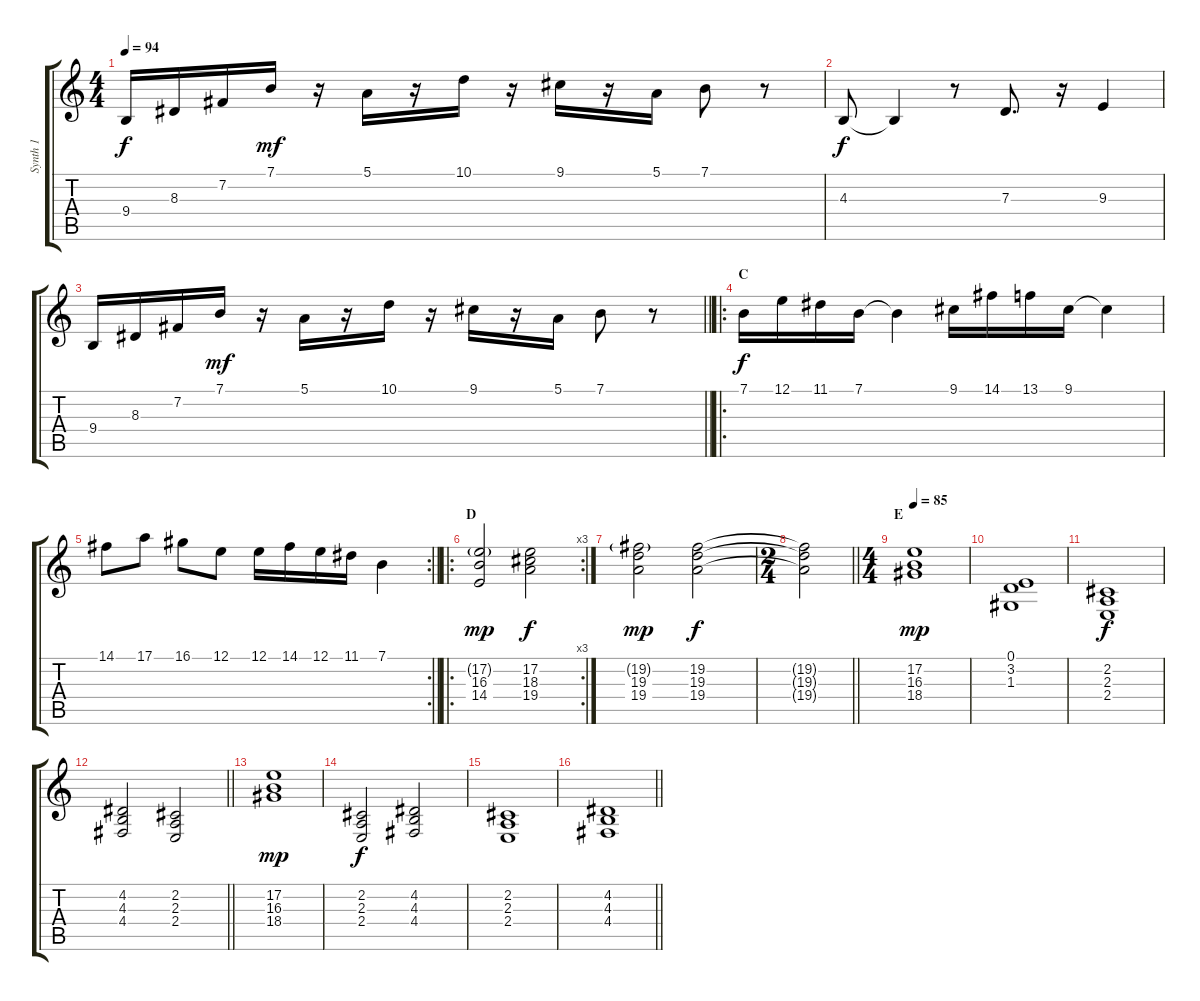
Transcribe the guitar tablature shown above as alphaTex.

\track ("Synth 1" "Synth 1") {instrument pad3polysynth}
\staff {score tabs}
\tuning (E4 B3 G3 D3 A2 E2) {hide}
\ts (4 4)
\tempo 94
\clef g2
\ks c
9.4.16{dy f} 8.3.16 7.2.16 7.1.16{dy mf} r.16 5.1.16 r.16 10.1.16 r.16 9.1.16 r.16 5.1.16 7.1.8 r.8 |
4.3.8{dy f} 4.3{t}.4 r.8 7.3.8{d} r.16 9.3.4 |
\barLineRight lightlight
9.4.16 8.3.16 7.2.16 7.1.16{dy mf} r.16 5.1.16 r.16 10.1.16 r.16 9.1.16 r.16 5.1.16 7.1.8 r.8 |
\ro
\section ("" "C")
7.1.16{dy f} 12.1.16 11.1.16 7.1.16 7.1{t}.4 9.1.16 14.1.16 13.1.16 9.1.16 9.1{t}.4 |
\rc 2
\barLineRight lightlight
14.1.8 17.1.8 16.1.8 12.1.8 12.1.16 14.1.16 12.1.16 11.1.16 7.1.4 |
\ro
\rc 3
\section ("" "D")
(17.2{g} 16.3 14.4).2{dy mp instrument pad6metallic} (17.2 18.3 19.4).2{dy f} |
(19.2{g} 19.3 19.4).2{dy mp} (19.2 19.3 19.4).2{dy f} |
\ts (2 4)
\barLineRight lightlight
(19.2{t} 19.3{t} 19.4{t}).2 |
\ts (4 4)
\section ("" "E")
\tempo 85
(17.2 16.3 18.4).1{dy mp instrument synthstrings1} |
(0.1 3.2 1.3).1 |
(2.2 2.3 2.4).1{dy f} |
\barLineRight lightlight
(4.2 4.3 4.4).2 (2.2 2.3 2.4).2 |
\section ("" "")
(17.2 16.3 18.4).1{dy mp} |
(2.2 2.3 2.4).2{dy f} (4.2 4.3 4.4).2 |
(2.2 2.3 2.4).1 |
\barLineRight lightlight
(4.2 4.3 4.4).1
